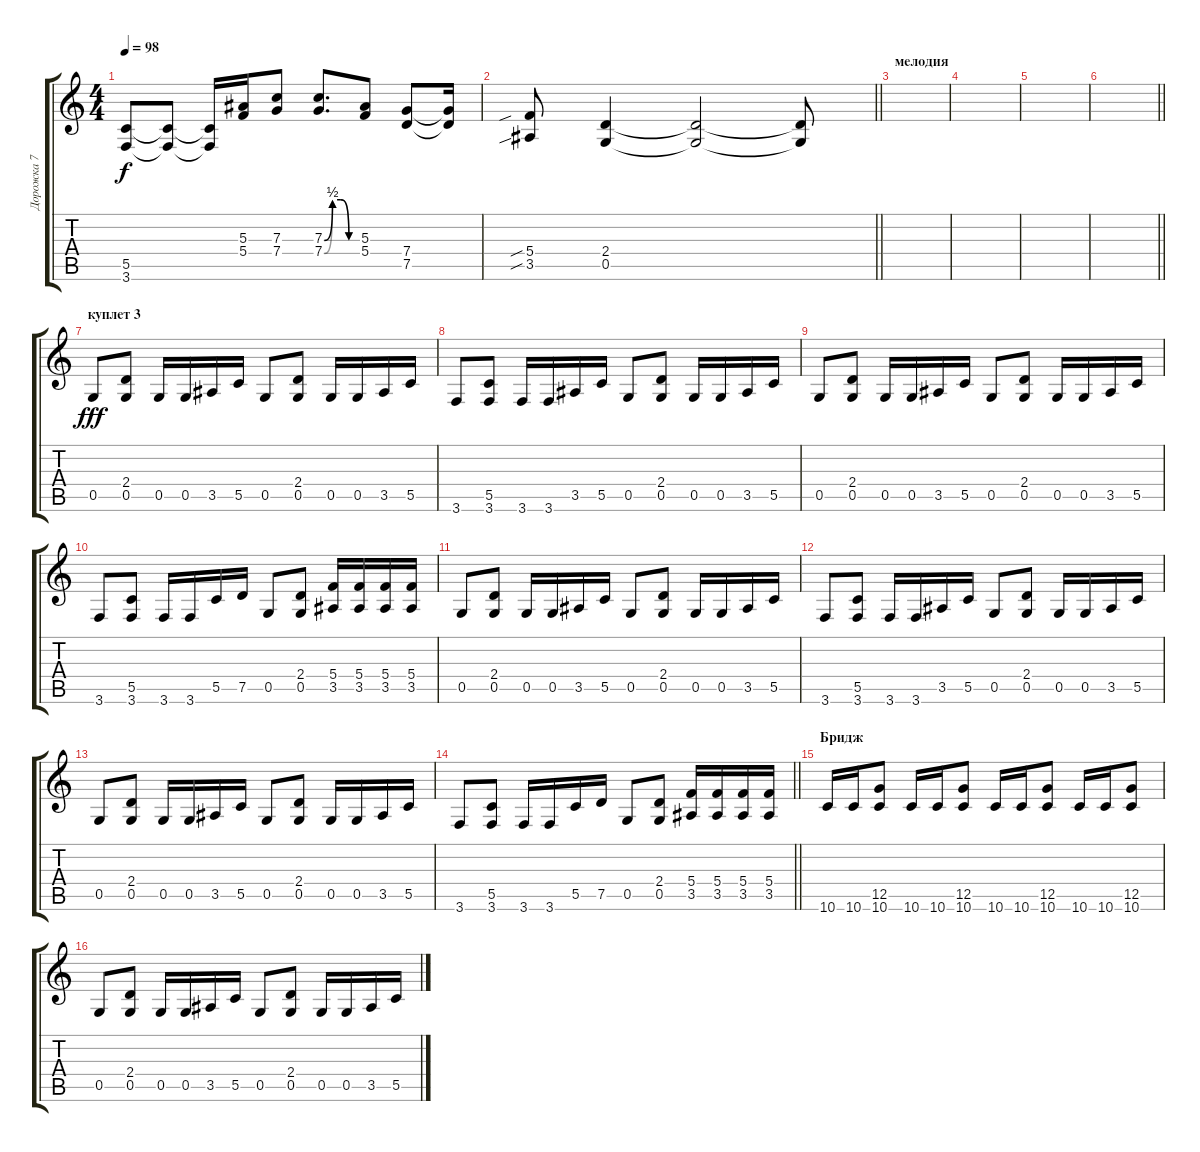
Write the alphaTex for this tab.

\track ("Дорожка 7" "Дорожка 7") {instrument distortionguitar}
\staff {score tabs}
\tuning (D4 A3 F3 C3 G2 D2) {hide}
\ts (4 4)
\tempo 98
\clef g2
\ks c
(5.5 3.6).8{dy f} (5.5{t} 3.6{t}).8 (5.5{t} 3.6{t}).16 (5.3 5.4).16 (7.3 7.4).8 (7.3{be (custom 0 0 15 2 30 2 45 0 60 0)} 7.4{be (custom 0 0 15 2 30 2 45 0 60 0)}).8{d} (5.3 5.4).8 (7.4 7.5).8 (7.4{t} 7.5{t}).16 |
\barLineRight lightlight
(5.4{sib} 3.5{sib}).8 (2.4 0.5).4 (2.4{t} 0.5{t}).2 (2.4{t} 0.5{t}).8 |
\section ("" "мелодия")
|
|
|
\barLineRight lightlight
|
\section ("" "куплет 3")
0.5.8{dy fff} (2.4 0.5).8 0.5.16 0.5.16 3.5.16 5.5.16 0.5.8 (2.4 0.5).8 0.5.16 0.5.16 3.5.16 5.5.16 |
3.6.8 (5.5 3.6).8 3.6.16 3.6.16 3.5.16 5.5.16 0.5.8 (2.4 0.5).8 0.5.16 0.5.16 3.5.16 5.5.16 |
0.5.8 (2.4 0.5).8 0.5.16 0.5.16 3.5.16 5.5.16 0.5.8 (2.4 0.5).8 0.5.16 0.5.16 3.5.16 5.5.16 |
3.6.8 (5.5 3.6).8 3.6.16 3.6.16 5.5.16 7.5.16 0.5.8 (2.4 0.5).8 (5.4 3.5).16 (5.4 3.5).16 (5.4 3.5).16 (5.4 3.5).16 |
0.5.8 (2.4 0.5).8 0.5.16 0.5.16 3.5.16 5.5.16 0.5.8 (2.4 0.5).8 0.5.16 0.5.16 3.5.16 5.5.16 |
3.6.8 (5.5 3.6).8 3.6.16 3.6.16 3.5.16 5.5.16 0.5.8 (2.4 0.5).8 0.5.16 0.5.16 3.5.16 5.5.16 |
0.5.8 (2.4 0.5).8 0.5.16 0.5.16 3.5.16 5.5.16 0.5.8 (2.4 0.5).8 0.5.16 0.5.16 3.5.16 5.5.16 |
\barLineRight lightlight
3.6.8 (5.5 3.6).8 3.6.16 3.6.16 5.5.16 7.5.16 0.5.8 (2.4 0.5).8 (5.4 3.5).16 (5.4 3.5).16 (5.4 3.5).16 (5.4 3.5).16 |
\section ("" "Бридж")
10.6.16 10.6.16 (12.5 10.6).8 10.6.16 10.6.16 (12.5 10.6).8 10.6.16 10.6.16 (12.5 10.6).8 10.6.16 10.6.16 (12.5 10.6).8 |
0.5.8 (2.4 0.5).8 0.5.16 0.5.16 3.5.16 5.5.16 0.5.8 (2.4 0.5).8 0.5.16 0.5.16 3.5.16 5.5.16
